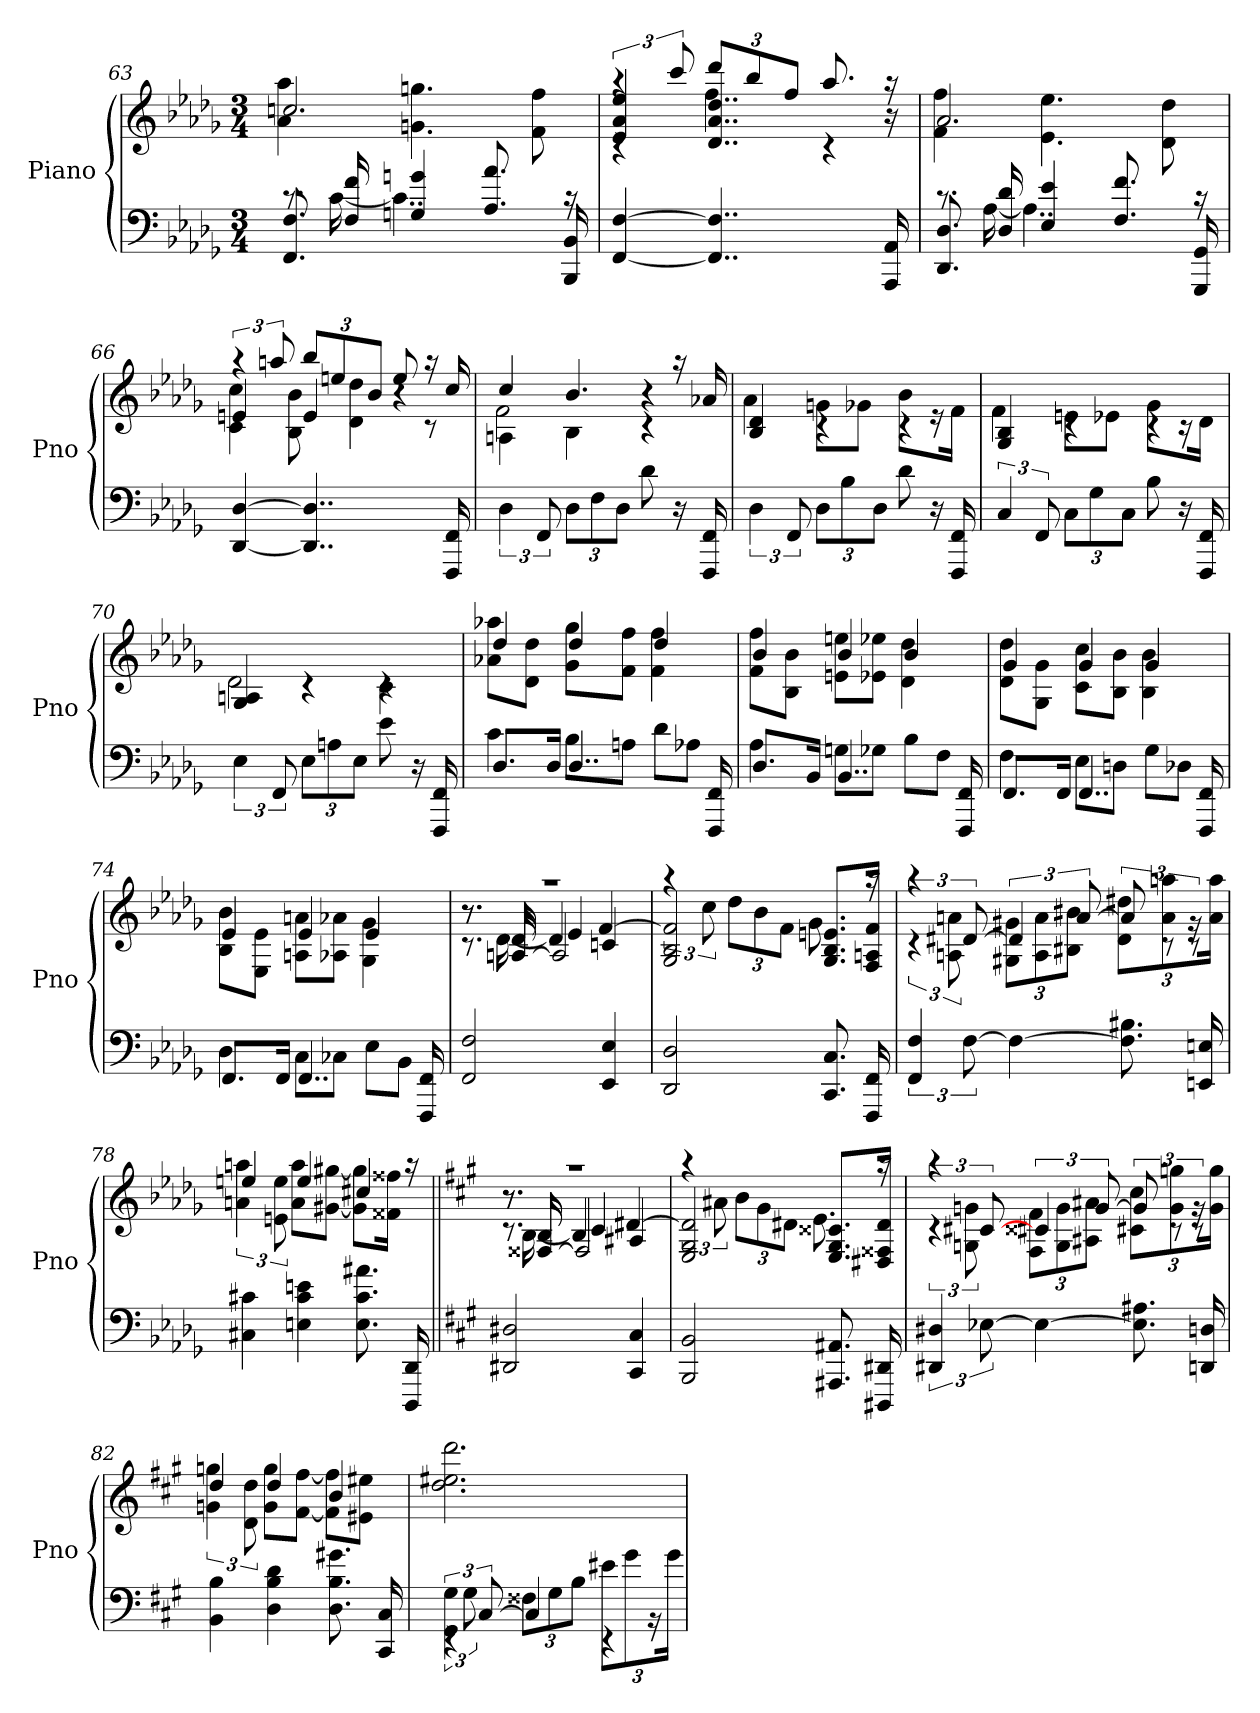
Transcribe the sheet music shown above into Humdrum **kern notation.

**kern	**kern
*part1	*part1
*staff2	*staff1
*I"Piano	*
*I'Pno	*
*clefF4	*clefG2
*k[b-e-a-d-g-]	*k[b-e-a-d-g-]
*M3/4	*M3/4
=63	=63
*^	*^
8.FF 8.F	8.rc	2.ccn	4a- 4aa-
16F 16f	[16c	.	.
4Gn 4gn	4..c]	.	4.gn 4.ggn
8.A- 8.a-	.	.	.
.	.	.	8f 8ff
16BBB- 16BB-	16rc	.	.
*v	*v	*	*
=64	=64	=64
*	*	*^
[4FF [4F	4e-/ 4a-/ 4ee-/	4rc	6raa
.	.	.	12ccc
4..FF] 4..F]	4..d-/ 4..a-/ 4..dd-/	4ff	12ddd-L
.	.	.	12bb-
.	.	.	12ffJ
.	.	4rc	8.aa-
16AAA- 16AA-	16r	.	16raa
*	*	*v	*v
=65	=65	=65
*^	*	*
8.DD- 8.D-	8.rc	2.a-	4f 4ff
16D- 16d-	[16A-	.	.
4E- 4e-	4..A-]	.	4.e- 4.ee-
8.F 8.f	.	.	.
.	.	.	8d- 8dd-
16GGG- 16GG-	16rc	.	.
*v	*v	*	*
=66	=66	=66
*	*	*^
[4DD- [4D-	4en/	4c 4cc	6raa
.	.	.	12aan
4..DD-] 4..D-]	4e/	8B- 8b-	12bb-L
.	.	.	12een
.	.	4d- 4dd-	.
.	.	.	12b-J
.	4r	.	8ee
.	.	8rc	16raa
16FFF 16FF	.	.	16cc
=67	=67	=67	=67
6D-	4An\	2f	4cc
12FF	.	.	.
12D-L	4B-\	.	4.b-
12F	.	.	.
12D-J	.	.	.
8d-	4r	4rc	.
16r	.	.	16raa
16FFF 16FF	.	.	16a-X
*	*	*v	*v
=68	=68	=68
6D-	4B- 4d-	4a-
12FF	.	.
12D-L	4rc	8gnL
12B-	.	.
.	.	8g-XJ
12D-J	.	.
8d-	4rc	8b-L
16r	.	16r
16FFF 16FF	.	16fJk
=69	=69	=69
6C	4G- 4B-	4f
12FF	.	.
12CL	4rc	8enL
12G-	.	.
.	.	8e-XJ
12CJ	.	.
8B-	4rc	8g-L
16r	.	16r
16FFF 16FF	.	16d-Jk
=70	=70	=70
6E-	4G- 4An	2d-
12FF	.	.
12E-L	4rc	.
12An	.	.
12E-J	.	.
8e-	4rc	4c
16r	.	.
16FFF 16FF	.	.
=71	=71	=71
*^	*	*
8.D-L	4c	4dd-	8a-X 8aa-XL
.	.	.	8d- 8dd-J
16D-Jk	.	.	.
4..D-	8B-L	4dd-	8g- 8gg-L
.	8AnJ	.	8f 8ffJ
.	8d-L	4dd-	4f 4ff
.	8A-XJ	.	.
16FFF 16FF	.	.	.
=72	=72	=72	=72
8.D-L	4A-	4b-	8f 8ffL
.	.	.	8B- 8b-J
16BB-Jk	.	.	.
4..BB-	8GnL	4b-	8en 8eenL
.	8G-XJ	.	8e-X 8ee-XJ
.	8B-L	4b-	4d- 4dd-
.	8FJ	.	.
16FFF 16FF	.	.	.
=73	=73	=73	=73
8.FFL	4F	4g-	8d- 8dd-L
.	.	.	8G- 8g-J
16FFJk	.	.	.
4..FF	8E-L	4g-	8c 8ccL
.	8DnJ	.	8B- 8b-J
.	8G-L	4g-	4B- 4b-
.	8D-XJ	.	.
16FFF 16FF	.	.	.
=74	=74	=74	=74
8.FFL	4D-	4e-	8B- 8b-L
.	.	.	8E- 8e-J
16FFJk	.	.	.
4..FF	8CL	4e-	8An 8anL
.	8C-XJ	.	8A-X 8a-XJ
.	8E-L	4e-	4G- 4g-
.	8BB-J	.	.
16FFF 16FF	.	.	.
*v	*v	*	*
=75	=75	=75
*	*^	*^
2FF 2F	8.r	8.r	8.rc	2.raa
.	[16An/	[16d-\	16d-	.
.	2A/]	4d-/]	4e-	.
4EE- 4E-	.	4cn/	[4f	.
*	*	*v	*v	*v
=76	=76	=76
2DD- 2D-	2G- 2B- 2f]	6raa
.	.	12cc
.	.	12dd-L
.	.	12b-
.	.	12fJ
8.CC 8.C	8.G- 8.B- 8.enL	8.g-
16FFF 16FF	16F 16An 16fJk	16raa
=77	=77	=77
6FF 6F	6rc	6raa
[12F	[12d#X	12An 12an
4F_	6d#]	12G#X 12g#XL
.	.	12A 12a
.	[12a	12B#X 12b#XJ
8.F] 8.B#X	12a]	12d# 12dd#XL
.	12rc	12a 12aan
.	12rc	24r
16EEn 16En	.	.
.	.	24a 24aaJk
=78	=78	=78
4C#X 4c#X	4een	6an 6aan
.	.	12en 12ee
4En 4c# 4en	4ee	8a 8aaL
.	.	[8g#X [8gg#XJ
8.E 8.c# 8.a#X	4cc#X	8g#] 8gg#]L
.	.	16f##X 16ff##XJk
16DDD- 16DD-	.	16raa
*	*v	*v
=79||	=79||
*k[f#c#g#]	*k[f#c#g#]
*	*^
*	*	*^
*	*	*	*^
2DD#X 2D#X	8.r	8.r	8.rc	2.raa
.	[16F##X/	[16B\	16B	.
.	2F##/]	4B/]	4c#	.
4CC# 4C#	.	4A#X/	[4d#X	.
*	*	*v	*v	*v
=80	=80	=80
2BBB 2BB	2E 2G# 2d#]	6raa
.	.	12a#X
.	.	12bL
.	.	12g#
.	.	12d#XJ
8.AAA#X 8.AA#X	8.E 8.G# 8.c##XL	8.e
16DDD#X 16DD#X	16D#X 16F##X 16d#Jk	16raa
=81	=81	=81
6DD#X 6D#X	6rc	6raa
[12E-X	[12c#X	12Gn 12gn
4E-_	6c###X	12F# 12f#L
.	.	12G 12g
.	[12g	12A#X 12a#XJ
8.E-] 8.A#X	12g]	12c#X 12cc#L
.	12rc	12g 12ggn
.	12rc	24r
16DDn 16Dn	.	.
.	.	24g 24ggJk
=82	=82	=82
4BB 4B	4dd	6gn 6ggn
.	.	12d 12dd
4D 4B 4d	4dd	8g 8ggL
.	.	[8f# [8ff#J
8.D 8.B 8.g#X	4b	8f#] 8ff#]L
.	.	8e#X 8ee#XJ
16CC# 16C#	.	.
*	*v	*v
=83	=83
*^	*
6rEE	6GG# 6G#	2.dd 2.ee#X 2.ddd
[12C#	12G#	.
4C#]	12F##XL	.
.	12G#	.
.	12BJ	.
4rEE	12e#XL	.
.	12g#	.
.	24r	.
.	24g#Jk	.
*v	*v	*
=	=
*-	*-
